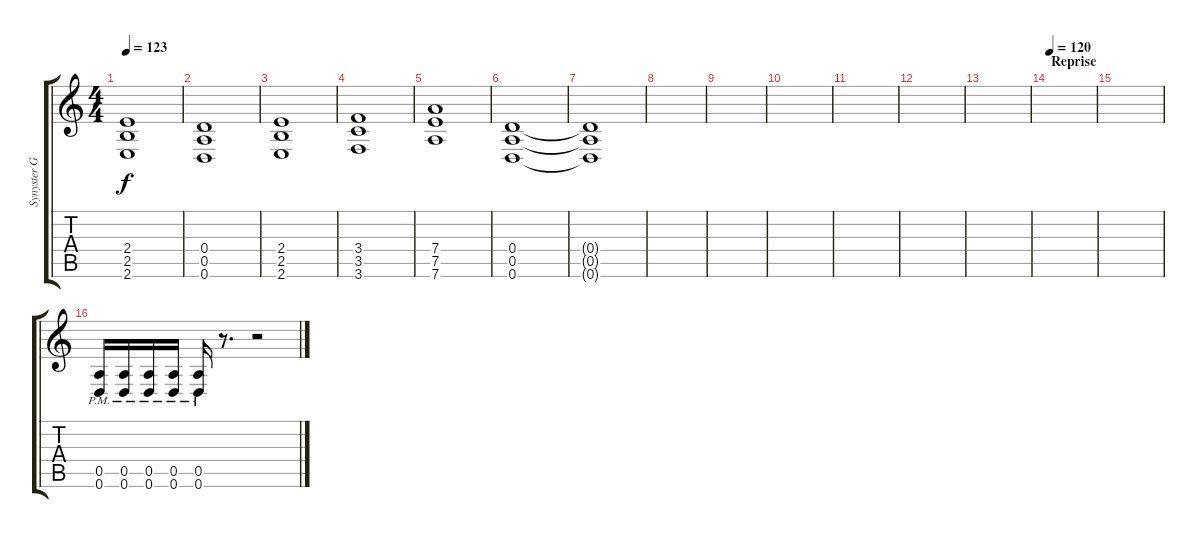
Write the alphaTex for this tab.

\track ("Synyster Gates (Rhythm)" "Synyster G") {instrument distortionguitar}
\staff {score tabs}
\tuning (E4 B3 G3 D3 A2 D2) {hide}
\ts (4 4)
\tempo 123
\clef g2
\ks c
(2.4{t} 2.5{t} 2.6{t}).1{dy f} |
(0.4 0.5 0.6).1 |
(2.4 2.5 2.6).1 |
(3.4 3.5 3.6).1 |
(7.4 7.5 7.6).1 |
(0.4 0.5 0.6).1 |
(0.4{t} 0.5{t} 0.6{t}).1 |
|
|
|
|
|
|
\section ("" "Reprise")
\tempo 120
|
|
(0.5{pm} 0.6{pm}).16 (0.5{pm} 0.6{pm}).16 (0.5{pm} 0.6{pm}).16 (0.5{pm} 0.6{pm}).16 (0.5{pm} 0.6{pm}).16 r.8{d} r.2
